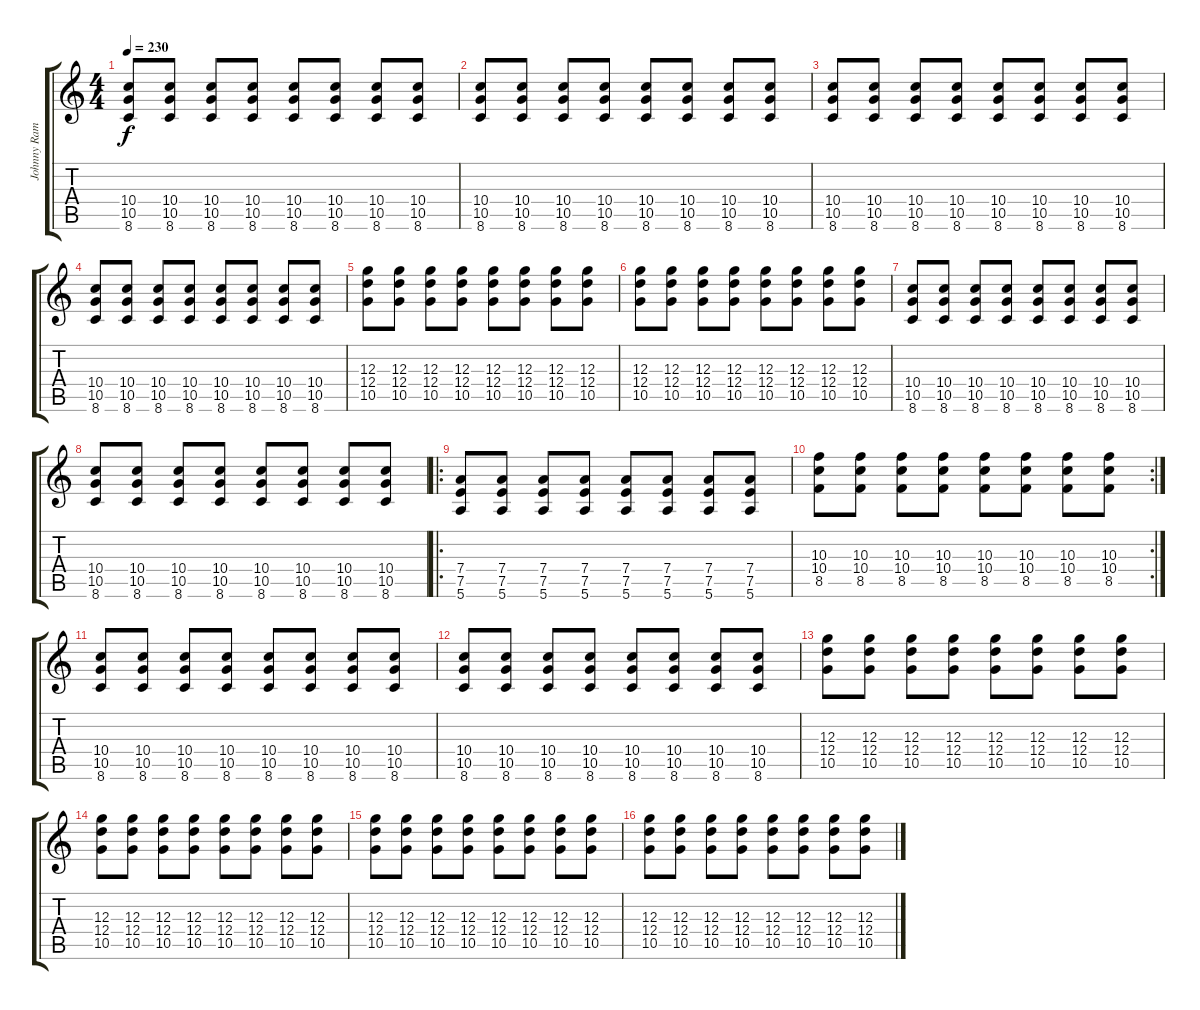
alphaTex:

\track ("Johnny Ramone" "Johnny Ram") {instrument distortionguitar}
\staff {score tabs}
\tuning (E4 B3 G3 D3 A2 E2) {hide}
\ts (4 4)
\tempo 230
\clef g2
\ks c
(10.4 10.5 8.6).8{dy f} (10.4 10.5 8.6).8 (10.4 10.5 8.6).8 (10.4 10.5 8.6).8 (10.4 10.5 8.6).8 (10.4 10.5 8.6).8 (10.4 10.5 8.6).8 (10.4 10.5 8.6).8 |
(10.4 10.5 8.6).8 (10.4 10.5 8.6).8 (10.4 10.5 8.6).8 (10.4 10.5 8.6).8 (10.4 10.5 8.6).8 (10.4 10.5 8.6).8 (10.4 10.5 8.6).8 (10.4 10.5 8.6).8 |
(10.4 10.5 8.6).8 (10.4 10.5 8.6).8 (10.4 10.5 8.6).8 (10.4 10.5 8.6).8 (10.4 10.5 8.6).8 (10.4 10.5 8.6).8 (10.4 10.5 8.6).8 (10.4 10.5 8.6).8 |
(10.4 10.5 8.6).8 (10.4 10.5 8.6).8 (10.4 10.5 8.6).8 (10.4 10.5 8.6).8 (10.4 10.5 8.6).8 (10.4 10.5 8.6).8 (10.4 10.5 8.6).8 (10.4 10.5 8.6).8 |
(12.3 12.4 10.5).8 (12.3 12.4 10.5).8 (12.3 12.4 10.5).8 (12.3 12.4 10.5).8 (12.3 12.4 10.5).8 (12.3 12.4 10.5).8 (12.3 12.4 10.5).8 (12.3 12.4 10.5).8 |
(12.3 12.4 10.5).8 (12.3 12.4 10.5).8 (12.3 12.4 10.5).8 (12.3 12.4 10.5).8 (12.3 12.4 10.5).8 (12.3 12.4 10.5).8 (12.3 12.4 10.5).8 (12.3 12.4 10.5).8 |
(10.4 10.5 8.6).8 (10.4 10.5 8.6).8 (10.4 10.5 8.6).8 (10.4 10.5 8.6).8 (10.4 10.5 8.6).8 (10.4 10.5 8.6).8 (10.4 10.5 8.6).8 (10.4 10.5 8.6).8 |
(10.4 10.5 8.6).8 (10.4 10.5 8.6).8 (10.4 10.5 8.6).8 (10.4 10.5 8.6).8 (10.4 10.5 8.6).8 (10.4 10.5 8.6).8 (10.4 10.5 8.6).8 (10.4 10.5 8.6).8 |
\ro
(7.4 7.5 5.6).8 (7.4 7.5 5.6).8 (7.4 7.5 5.6).8 (7.4 7.5 5.6).8 (7.4 7.5 5.6).8 (7.4 7.5 5.6).8 (7.4 7.5 5.6).8 (7.4 7.5 5.6).8 |
\rc 2
(10.3 10.4 8.5).8 (10.3 10.4 8.5).8 (10.3 10.4 8.5).8 (10.3 10.4 8.5).8 (10.3 10.4 8.5).8 (10.3 10.4 8.5).8 (10.3 10.4 8.5).8 (10.3 10.4 8.5).8 |
(10.4 10.5 8.6).8 (10.4 10.5 8.6).8 (10.4 10.5 8.6).8 (10.4 10.5 8.6).8 (10.4 10.5 8.6).8 (10.4 10.5 8.6).8 (10.4 10.5 8.6).8 (10.4 10.5 8.6).8 |
(10.4 10.5 8.6).8 (10.4 10.5 8.6).8 (10.4 10.5 8.6).8 (10.4 10.5 8.6).8 (10.4 10.5 8.6).8 (10.4 10.5 8.6).8 (10.4 10.5 8.6).8 (10.4 10.5 8.6).8 |
(12.3 12.4 10.5).8 (12.3 12.4 10.5).8 (12.3 12.4 10.5).8 (12.3 12.4 10.5).8 (12.3 12.4 10.5).8 (12.3 12.4 10.5).8 (12.3 12.4 10.5).8 (12.3 12.4 10.5).8 |
(12.3 12.4 10.5).8 (12.3 12.4 10.5).8 (12.3 12.4 10.5).8 (12.3 12.4 10.5).8 (12.3 12.4 10.5).8 (12.3 12.4 10.5).8 (12.3 12.4 10.5).8 (12.3 12.4 10.5).8 |
(12.3 12.4 10.5).8 (12.3 12.4 10.5).8 (12.3 12.4 10.5).8 (12.3 12.4 10.5).8 (12.3 12.4 10.5).8 (12.3 12.4 10.5).8 (12.3 12.4 10.5).8 (12.3 12.4 10.5).8 |
(12.3 12.4 10.5).8 (12.3 12.4 10.5).8 (12.3 12.4 10.5).8 (12.3 12.4 10.5).8 (12.3 12.4 10.5).8 (12.3 12.4 10.5).8 (12.3 12.4 10.5).8 (12.3 12.4 10.5).8
